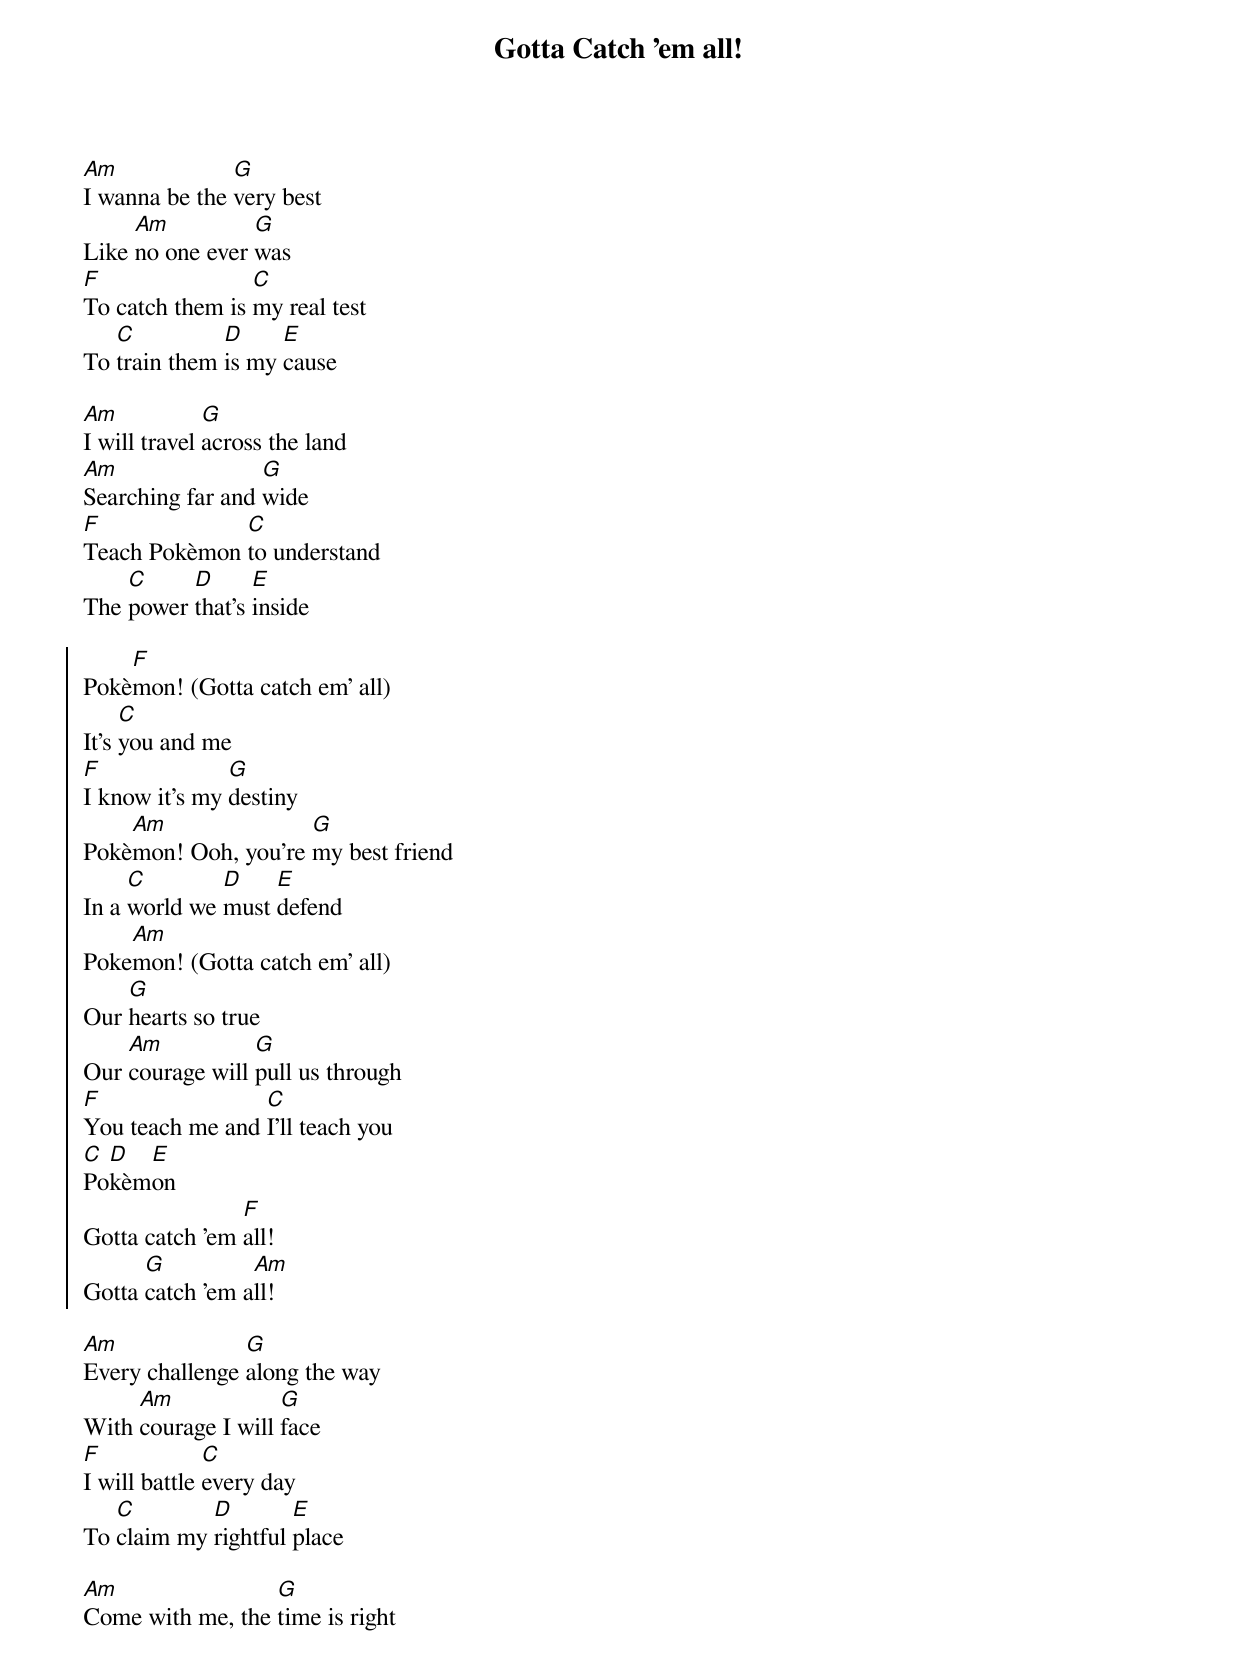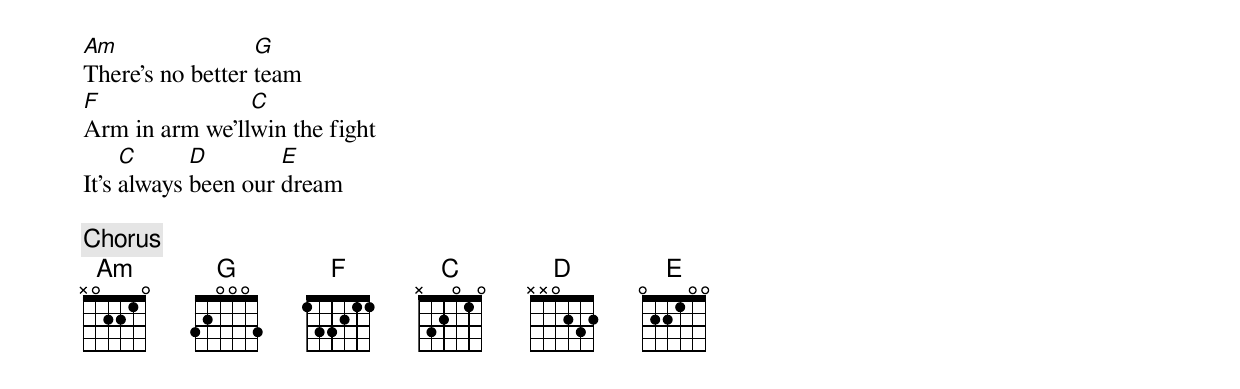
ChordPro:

{title: Gotta Catch 'em all!}
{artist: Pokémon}
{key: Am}
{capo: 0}
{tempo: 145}
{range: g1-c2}
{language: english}
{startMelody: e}
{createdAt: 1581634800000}
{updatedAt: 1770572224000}
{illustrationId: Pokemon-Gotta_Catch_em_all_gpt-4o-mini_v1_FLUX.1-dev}
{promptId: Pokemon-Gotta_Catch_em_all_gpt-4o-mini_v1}

{start_of_verse}
[Am]I wanna be the [G]very best
Like [Am]no one ever [G]was
[F]To catch them is [C]my real test
To [C]train them [D]is my [E]cause
{end_of_verse}

{start_of_verse}
[Am]I will travel [G]across the land
[Am]Searching far and [G]wide
[F]Teach Pokèmon [C]to understand
The [C]power [D]that's [E]inside
{end_of_verse}

{start_of_chorus}
Pokè[F]mon! (Gotta catch em' all)
It's [C]you and me
[F]I know it's my [G]destiny
Pokè[Am]mon! Ooh, you're [G]my best friend
In a [C]world we [D]must [E]defend
Poke[Am]mon! (Gotta catch em' all)
Our [G]hearts so true
Our [Am]courage will [G]pull us through
[F]You teach me and [C]I'll teach you
[C]Po[D]kèm[E]on
Gotta catch 'em [F]all!
Gotta [G]catch 'em a[Am]ll!
{end_of_chorus}

{start_of_verse}
[Am]Every challenge [G]along the way
With [Am]courage I will [G]face
[F]I will battle [C]every day
To [C]claim my [D]rightful [E]place
{end_of_verse}

{start_of_verse}
[Am]Come with me, the [G]time is right
[Am]There's no better [G]team
[F]Arm in arm we'll[C]win the fight
It's [C]always [D]been our [E]dream
{end_of_verse}

{chorus}
